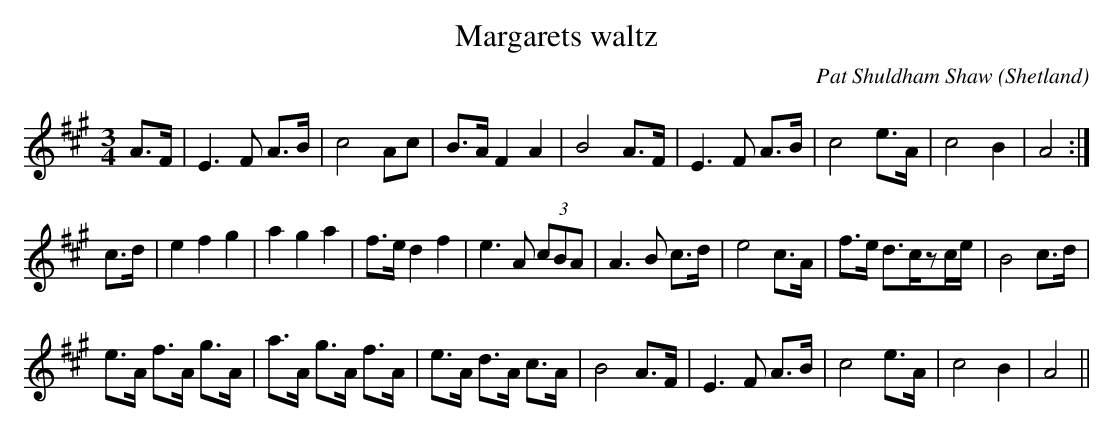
X:1
T:Margarets waltz
O:Shetland
M:3/4
C:Pat Shuldham Shaw
K:A
A>F|E3F A>B|c4 Ac|B>A F2A2|B4 A>F|\
E3F A>B|c4 e>A|c4 B2|A4:|
c>d|\
e2f2g2|a2g2a2|f>ed2f2|e3A (3cBA|\
A3B c>d|e4 c>A|f>e d>czc/e/|B4 c>d|
e>A f>A g>A|a>A g>A f>A|e>A d>A c>A|B4 A>F|\
E3F A>B|c4 e>A|c4 B2|A4||
